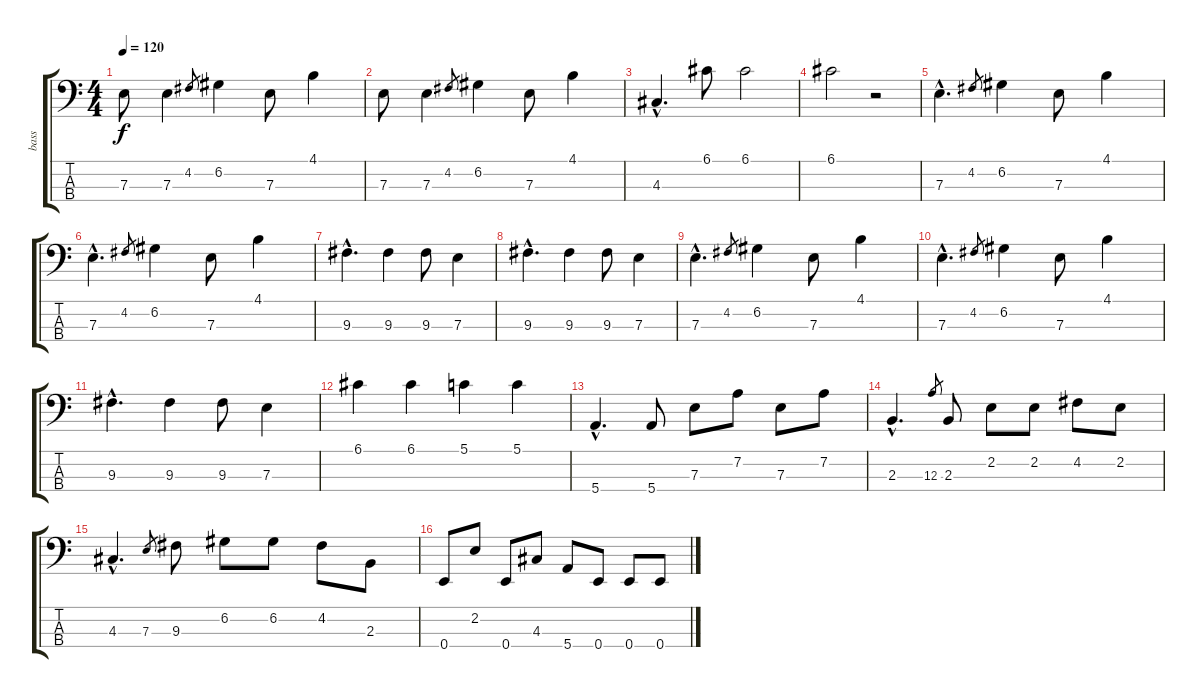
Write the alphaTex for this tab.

\track ("bass" "bass") {instrument electricbassfinger}
\staff {score tabs}
\tuning (G2 D2 A1 E1) {hide}
\ts (4 4)
\tempo 120
\clef f4
\ks c
7.3.8{dy f} 7.3.4 4.2.8{gr} 6.2.4 7.3.8 4.1.4 |
7.3.8 7.3.4 4.2.8{gr} 6.2.4 7.3.8 4.1.4 |
4.3{hac}.4{d} 6.1.8 6.1.2 |
6.1.2 r.2 |
7.3{hac}.4{d} 4.2.8{gr} 6.2.4 7.3.8 4.1.4 |
7.3{hac}.4{d} 4.2.8{gr} 6.2.4 7.3.8 4.1.4 |
9.3{hac}.4{d} 9.3.4 9.3.8 7.3.4 |
9.3{hac}.4{d} 9.3.4 9.3.8 7.3.4 |
7.3{hac}.4{d} 4.2.8{gr} 6.2.4 7.3.8 4.1.4 |
7.3{hac}.4{d} 4.2.8{gr} 6.2.4 7.3.8 4.1.4 |
9.3{hac}.4{d} 9.3.4 9.3.8 7.3.4 |
6.1.4 6.1.4 5.1.4 5.1.4 |
5.4{hac}.4{d} 5.4.8 7.3.8 7.2.8 7.3.8 7.2.8 |
2.3{hac}.4{d} 12.3.8{gr} 2.3.8 2.2.8 2.2.8 4.2.8 2.2.8 |
4.3{hac}.4{d} 7.3.8{gr} 9.3.8 6.2.8 6.2.8 4.2.8 2.3.8 |
0.4.8 2.2.8 0.4.8 4.3.8 5.4.8 0.4.8 0.4.8 0.4.8
